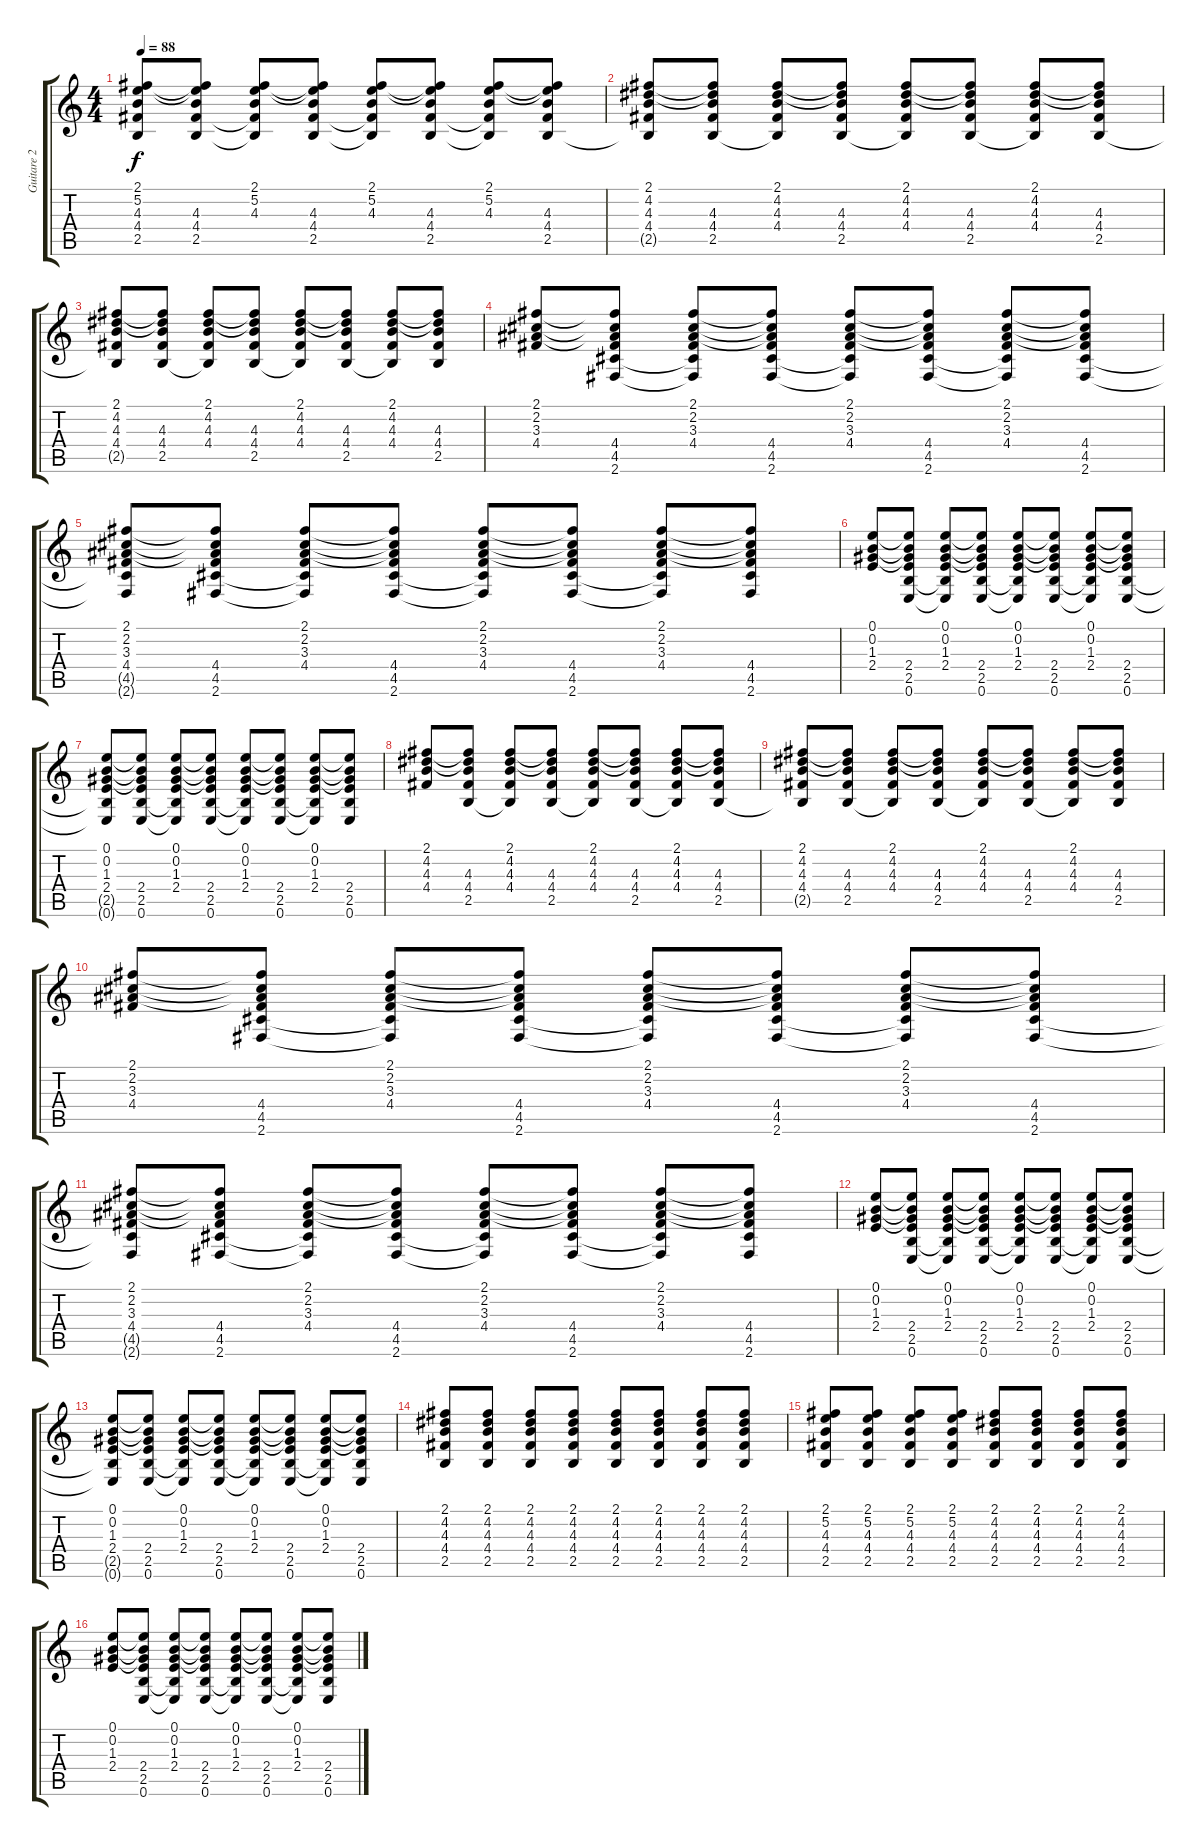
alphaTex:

\track ("Guitare 2" "Guitare 2") {instrument electricguitarclean}
\staff {score tabs}
\tuning (E4 B3 G3 D3 A2 E2) {hide}
\ts (4 4)
\tempo 88
\clef g2
\ks c
(2.1 5.2 4.3 4.4{t} 2.5{t}).8{dy f} (2.1{t} 5.2{t} 4.3 4.4 2.5).8 (2.1 5.2 4.3 4.4{t} 2.5{t}).8 (2.1{t} 5.2{t} 4.3 4.4 2.5).8 (2.1 5.2 4.3 4.4{t} 2.5{t}).8 (2.1{t} 5.2{t} 4.3 4.4 2.5).8 (2.1 5.2 4.3 4.4{t} 2.5{t}).8 (2.1{t} 5.2{t} 4.3 4.4 2.5).8 |
(2.1 4.2 4.3 4.4 2.5{t}).8 (2.1{t} 4.2{t} 4.3 4.4 2.5).8 (2.1 4.2 4.3 4.4 2.5{t}).8 (2.1{t} 4.2{t} 4.3 4.4 2.5).8 (2.1 4.2 4.3 4.4 2.5{t}).8 (2.1{t} 4.2{t} 4.3 4.4 2.5).8 (2.1 4.2 4.3 4.4 2.5{t}).8 (2.1{t} 4.2{t} 4.3 4.4 2.5).8 |
(2.1 4.2 4.3 4.4 2.5{t}).8 (2.1{t} 4.2{t} 4.3 4.4 2.5).8 (2.1 4.2 4.3 4.4 2.5{t}).8 (2.1{t} 4.2{t} 4.3 4.4 2.5).8 (2.1 4.2 4.3 4.4 2.5{t}).8 (2.1{t} 4.2{t} 4.3 4.4 2.5).8 (2.1 4.2 4.3 4.4 2.5{t}).8 (2.1{t} 4.2{t} 4.3 4.4 2.5).8 |
(2.1 2.2 3.3 4.4).8 (2.1{t} 2.2{t} 3.3{t} 4.4 4.5 2.6).8 (2.1 2.2 3.3 4.4 4.5{t} 2.6{t}).8 (2.1{t} 2.2{t} 3.3{t} 4.4 4.5 2.6).8 (2.1 2.2 3.3 4.4 4.5{t} 2.6{t}).8 (2.1{t} 2.2{t} 3.3{t} 4.4 4.5 2.6).8 (2.1 2.2 3.3 4.4 4.5{t} 2.6{t}).8 (2.1{t} 2.2{t} 3.3{t} 4.4 4.5 2.6).8 |
(2.1 2.2 3.3 4.4 4.5{t} 2.6{t}).8 (2.1{t} 2.2{t} 3.3{t} 4.4 4.5 2.6).8 (2.1 2.2 3.3 4.4 4.5{t} 2.6{t}).8 (2.1{t} 2.2{t} 3.3{t} 4.4 4.5 2.6).8 (2.1 2.2 3.3 4.4 4.5{t} 2.6{t}).8 (2.1{t} 2.2{t} 3.3{t} 4.4 4.5 2.6).8 (2.1 2.2 3.3 4.4 4.5{t} 2.6{t}).8 (2.1{t} 2.2{t} 3.3{t} 4.4 4.5 2.6).8 |
(0.1 0.2 1.3 2.4).8 (0.1{t} 0.2{t} 1.3{t} 2.4 2.5 0.6).8 (0.1 0.2 1.3 2.4 2.5{t} 0.6{t}).8 (0.1{t} 0.2{t} 1.3{t} 2.4 2.5 0.6).8 (0.1 0.2 1.3 2.4 2.5{t} 0.6{t}).8 (0.1{t} 0.2{t} 1.3{t} 2.4 2.5 0.6).8 (0.1 0.2 1.3 2.4 2.5{t} 0.6{t}).8 (0.1{t} 0.2{t} 1.3{t} 2.4 2.5 0.6).8 |
(0.1 0.2 1.3 2.4 2.5{t} 0.6{t}).8 (0.1{t} 0.2{t} 1.3{t} 2.4 2.5 0.6).8 (0.1 0.2 1.3 2.4 2.5{t} 0.6{t}).8 (0.1{t} 0.2{t} 1.3{t} 2.4 2.5 0.6).8 (0.1 0.2 1.3 2.4 2.5{t} 0.6{t}).8 (0.1{t} 0.2{t} 1.3{t} 2.4 2.5 0.6).8 (0.1 0.2 1.3 2.4 2.5{t} 0.6{t}).8 (0.1{t} 0.2{t} 1.3{t} 2.4 2.5 0.6).8 |
(2.1 4.2 4.3 4.4).8 (2.1{t} 4.2{t} 4.3 4.4 2.5).8 (2.1 4.2 4.3 4.4 2.5{t}).8 (2.1{t} 4.2{t} 4.3 4.4 2.5).8 (2.1 4.2 4.3 4.4 2.5{t}).8 (2.1{t} 4.2{t} 4.3 4.4 2.5).8 (2.1 4.2 4.3 4.4 2.5{t}).8 (2.1{t} 4.2{t} 4.3 4.4 2.5).8 |
(2.1 4.2 4.3 4.4 2.5{t}).8 (2.1{t} 4.2{t} 4.3 4.4 2.5).8 (2.1 4.2 4.3 4.4 2.5{t}).8 (2.1{t} 4.2{t} 4.3 4.4 2.5).8 (2.1 4.2 4.3 4.4 2.5{t}).8 (2.1{t} 4.2{t} 4.3 4.4 2.5).8 (2.1 4.2 4.3 4.4 2.5{t}).8 (2.1{t} 4.2{t} 4.3 4.4 2.5).8 |
(2.1 2.2 3.3 4.4).8 (2.1{t} 2.2{t} 3.3{t} 4.4 4.5 2.6).8 (2.1 2.2 3.3 4.4 4.5{t} 2.6{t}).8 (2.1{t} 2.2{t} 3.3{t} 4.4 4.5 2.6).8 (2.1 2.2 3.3 4.4 4.5{t} 2.6{t}).8 (2.1{t} 2.2{t} 3.3{t} 4.4 4.5 2.6).8 (2.1 2.2 3.3 4.4 4.5{t} 2.6{t}).8 (2.1{t} 2.2{t} 3.3{t} 4.4 4.5 2.6).8 |
(2.1 2.2 3.3 4.4 4.5{t} 2.6{t}).8 (2.1{t} 2.2{t} 3.3{t} 4.4 4.5 2.6).8 (2.1 2.2 3.3 4.4 4.5{t} 2.6{t}).8 (2.1{t} 2.2{t} 3.3{t} 4.4 4.5 2.6).8 (2.1 2.2 3.3 4.4 4.5{t} 2.6{t}).8 (2.1{t} 2.2{t} 3.3{t} 4.4 4.5 2.6).8 (2.1 2.2 3.3 4.4 4.5{t} 2.6{t}).8 (2.1{t} 2.2{t} 3.3{t} 4.4 4.5 2.6).8 |
(0.1 0.2 1.3 2.4).8 (0.1{t} 0.2{t} 1.3{t} 2.4 2.5 0.6).8 (0.1 0.2 1.3 2.4 2.5{t} 0.6{t}).8 (0.1{t} 0.2{t} 1.3{t} 2.4 2.5 0.6).8 (0.1 0.2 1.3 2.4 2.5{t} 0.6{t}).8 (0.1{t} 0.2{t} 1.3{t} 2.4 2.5 0.6).8 (0.1 0.2 1.3 2.4 2.5{t} 0.6{t}).8 (0.1{t} 0.2{t} 1.3{t} 2.4 2.5 0.6).8 |
(0.1 0.2 1.3 2.4 2.5{t} 0.6{t}).8 (0.1{t} 0.2{t} 1.3{t} 2.4 2.5 0.6).8 (0.1 0.2 1.3 2.4 2.5{t} 0.6{t}).8 (0.1{t} 0.2{t} 1.3{t} 2.4 2.5 0.6).8 (0.1 0.2 1.3 2.4 2.5{t} 0.6{t}).8 (0.1{t} 0.2{t} 1.3{t} 2.4 2.5 0.6).8 (0.1 0.2 1.3 2.4 2.5{t} 0.6{t}).8 (0.1{t} 0.2{t} 1.3{t} 2.4 2.5 0.6).8 |
(2.1 4.2 4.3 4.4 2.5).8 (2.1 4.2 4.3 4.4 2.5).8 (2.1 4.2 4.3 4.4 2.5).8 (2.1 4.2 4.3 4.4 2.5).8 (2.1 4.2 4.3 4.4 2.5).8 (2.1 4.2 4.3 4.4 2.5).8 (2.1 4.2 4.3 4.4 2.5).8 (2.1 4.2 4.3 4.4 2.5).8 |
(2.1 5.2 4.3 4.4 2.5).8 (2.1 5.2 4.3 4.4 2.5).8 (2.1 5.2 4.3 4.4 2.5).8 (2.1 5.2 4.3 4.4 2.5).8 (2.1 4.2 4.3 4.4 2.5).8 (2.1 4.2 4.3 4.4 2.5).8 (2.1 4.2 4.3 4.4 2.5).8 (2.1 4.2 4.3 4.4 2.5).8 |
(0.1 0.2 1.3 2.4).8 (0.1{t} 0.2{t} 1.3{t} 2.4 2.5 0.6).8 (0.1 0.2 1.3 2.4 2.5{t} 0.6{t}).8 (0.1{t} 0.2{t} 1.3{t} 2.4 2.5 0.6).8 (0.1 0.2 1.3 2.4 2.5{t} 0.6{t}).8 (0.1{t} 0.2{t} 1.3{t} 2.4 2.5 0.6).8 (0.1 0.2 1.3 2.4 2.5{t} 0.6{t}).8 (0.1{t} 0.2{t} 1.3{t} 2.4 2.5 0.6).8
